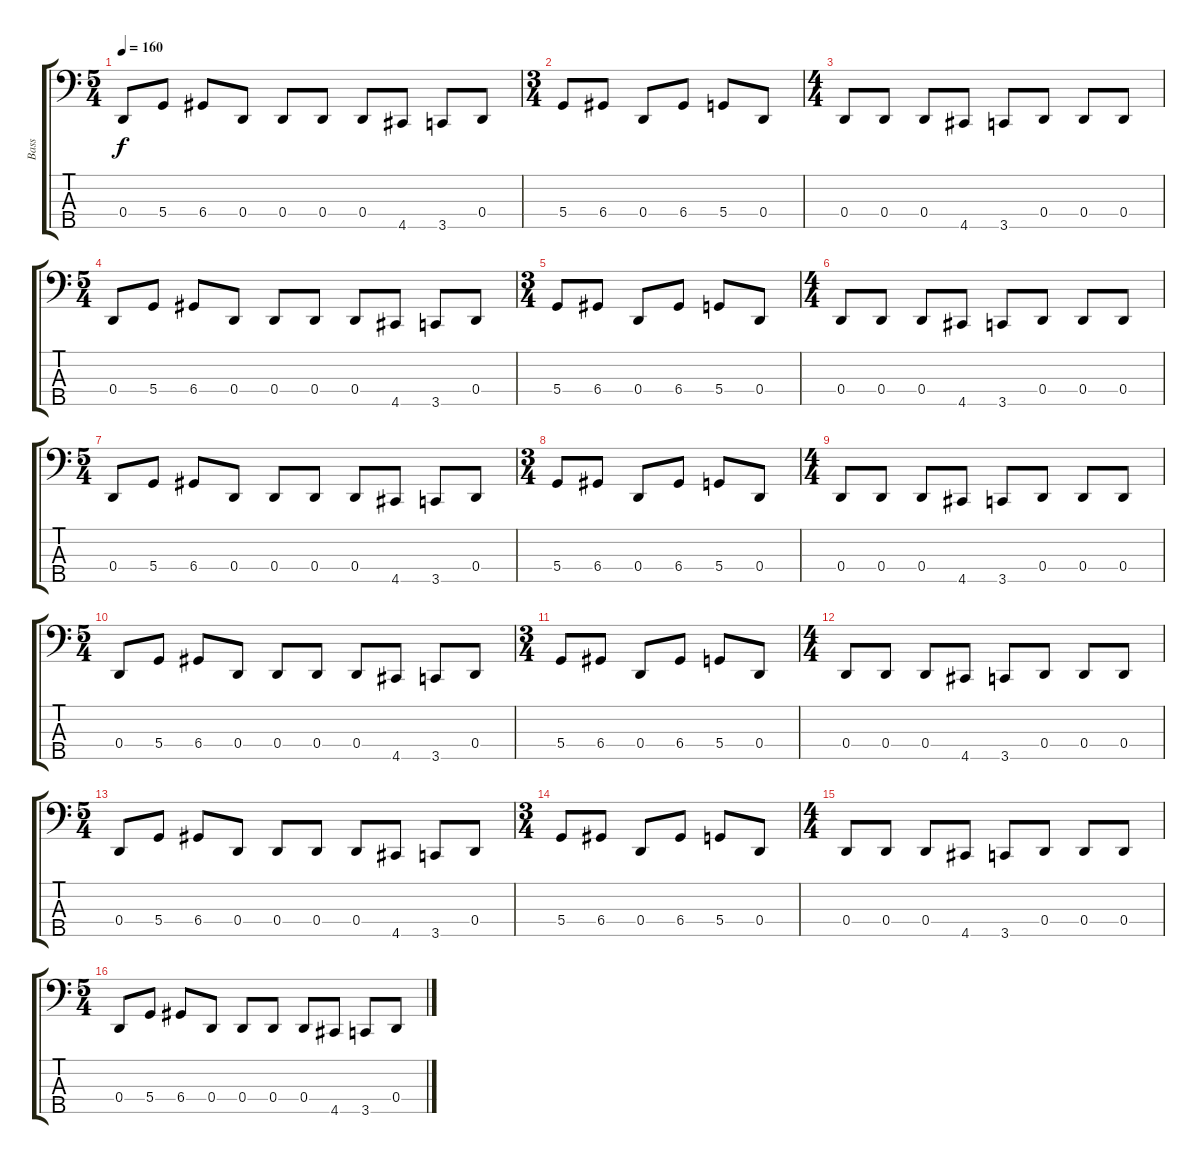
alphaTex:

\track ("Bass" "Bass") {instrument electricbassfinger}
\staff {score tabs}
\tuning (F2 C2 G1 D1 A0) {hide}
\ts (5 4)
\tempo 160
\clef f4
\ks c
0.4.8{dy f} 5.4.8 6.4.8 0.4.8 0.4.8 0.4.8 0.4.8 4.5.8 3.5.8 0.4.8 |
\ts (3 4)
5.4.8 6.4.8 0.4.8 6.4.8 5.4.8 0.4.8 |
\ts (4 4)
0.4.8 0.4.8 0.4.8 4.5.8 3.5.8 0.4.8 0.4.8 0.4.8 |
\ts (5 4)
0.4.8 5.4.8 6.4.8 0.4.8 0.4.8 0.4.8 0.4.8 4.5.8 3.5.8 0.4.8 |
\ts (3 4)
5.4.8 6.4.8 0.4.8 6.4.8 5.4.8 0.4.8 |
\ts (4 4)
0.4.8 0.4.8 0.4.8 4.5.8 3.5.8 0.4.8 0.4.8 0.4.8 |
\ts (5 4)
0.4.8 5.4.8 6.4.8 0.4.8 0.4.8 0.4.8 0.4.8 4.5.8 3.5.8 0.4.8 |
\ts (3 4)
5.4.8 6.4.8 0.4.8 6.4.8 5.4.8 0.4.8 |
\ts (4 4)
0.4.8 0.4.8 0.4.8 4.5.8 3.5.8 0.4.8 0.4.8 0.4.8 |
\ts (5 4)
0.4.8 5.4.8 6.4.8 0.4.8 0.4.8 0.4.8 0.4.8 4.5.8 3.5.8 0.4.8 |
\ts (3 4)
5.4.8 6.4.8 0.4.8 6.4.8 5.4.8 0.4.8 |
\ts (4 4)
0.4.8 0.4.8 0.4.8 4.5.8 3.5.8 0.4.8 0.4.8 0.4.8 |
\ts (5 4)
0.4.8 5.4.8 6.4.8 0.4.8 0.4.8 0.4.8 0.4.8 4.5.8 3.5.8 0.4.8 |
\ts (3 4)
5.4.8 6.4.8 0.4.8 6.4.8 5.4.8 0.4.8 |
\ts (4 4)
0.4.8 0.4.8 0.4.8 4.5.8 3.5.8 0.4.8 0.4.8 0.4.8 |
\ts (5 4)
0.4.8 5.4.8 6.4.8 0.4.8 0.4.8 0.4.8 0.4.8 4.5.8 3.5.8 0.4.8
